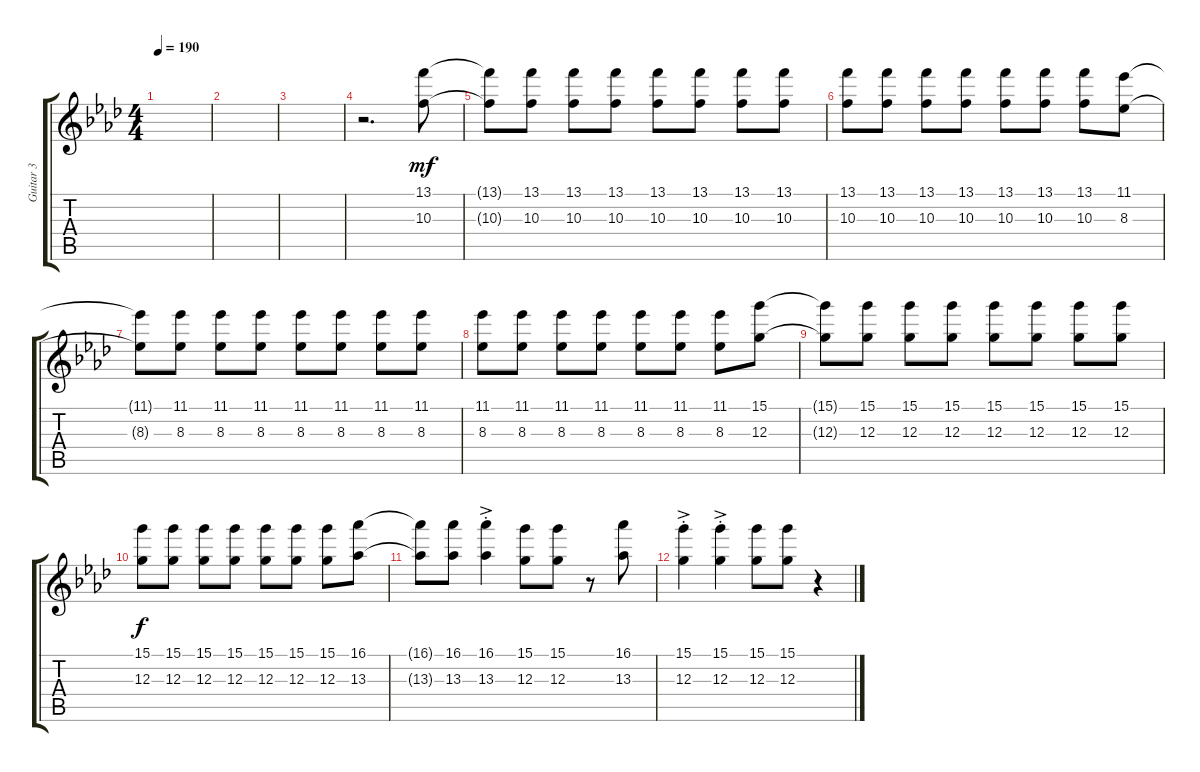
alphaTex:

\track ("Guitar 3" "Guitar 3") {instrument distortionguitar}
\staff {score tabs}
\tuning (E4 B3 G3 D3 A2 E2) {hide}
\ts (4 4)
\tempo 190
\clef g2
\ks ab
|
|
|
r.2{d} (13.1 10.3).8{dy mf} |
(13.1{t} 10.3{t}).8 (13.1 10.3).8 (13.1 10.3).8 (13.1 10.3).8 (13.1 10.3).8 (13.1 10.3).8 (13.1 10.3).8 (13.1 10.3).8 |
(13.1 10.3).8 (13.1 10.3).8 (13.1 10.3).8 (13.1 10.3).8 (13.1 10.3).8 (13.1 10.3).8 (13.1 10.3).8 (11.1 8.3).8 |
(11.1{t} 8.3{t}).8 (11.1 8.3).8 (11.1 8.3).8 (11.1 8.3).8 (11.1 8.3).8 (11.1 8.3).8 (11.1 8.3).8 (11.1 8.3).8 |
(11.1 8.3).8 (11.1 8.3).8 (11.1 8.3).8 (11.1 8.3).8 (11.1 8.3).8 (11.1 8.3).8 (11.1 8.3).8 (15.1 12.3).8 |
(15.1{t} 12.3{t}).8 (15.1 12.3).8 (15.1 12.3).8 (15.1 12.3).8 (15.1 12.3).8 (15.1 12.3).8 (15.1 12.3).8 (15.1 12.3).8 |
(15.1 12.3).8{dy f} (15.1 12.3).8 (15.1 12.3).8 (15.1 12.3).8 (15.1 12.3).8 (15.1 12.3).8 (15.1 12.3).8 (16.1 13.3).8 |
(16.1{t} 13.3{t}).8 (16.1 13.3).8 (16.1{ac st} 13.3{ac st}).4 (15.1 12.3).8 (15.1 12.3).8 r.8 (16.1 13.3).8 |
(15.1{ac st} 12.3{ac st}).4 (15.1{ac st} 12.3{ac st}).4 (15.1 12.3).8 (15.1 12.3).8 r.4
